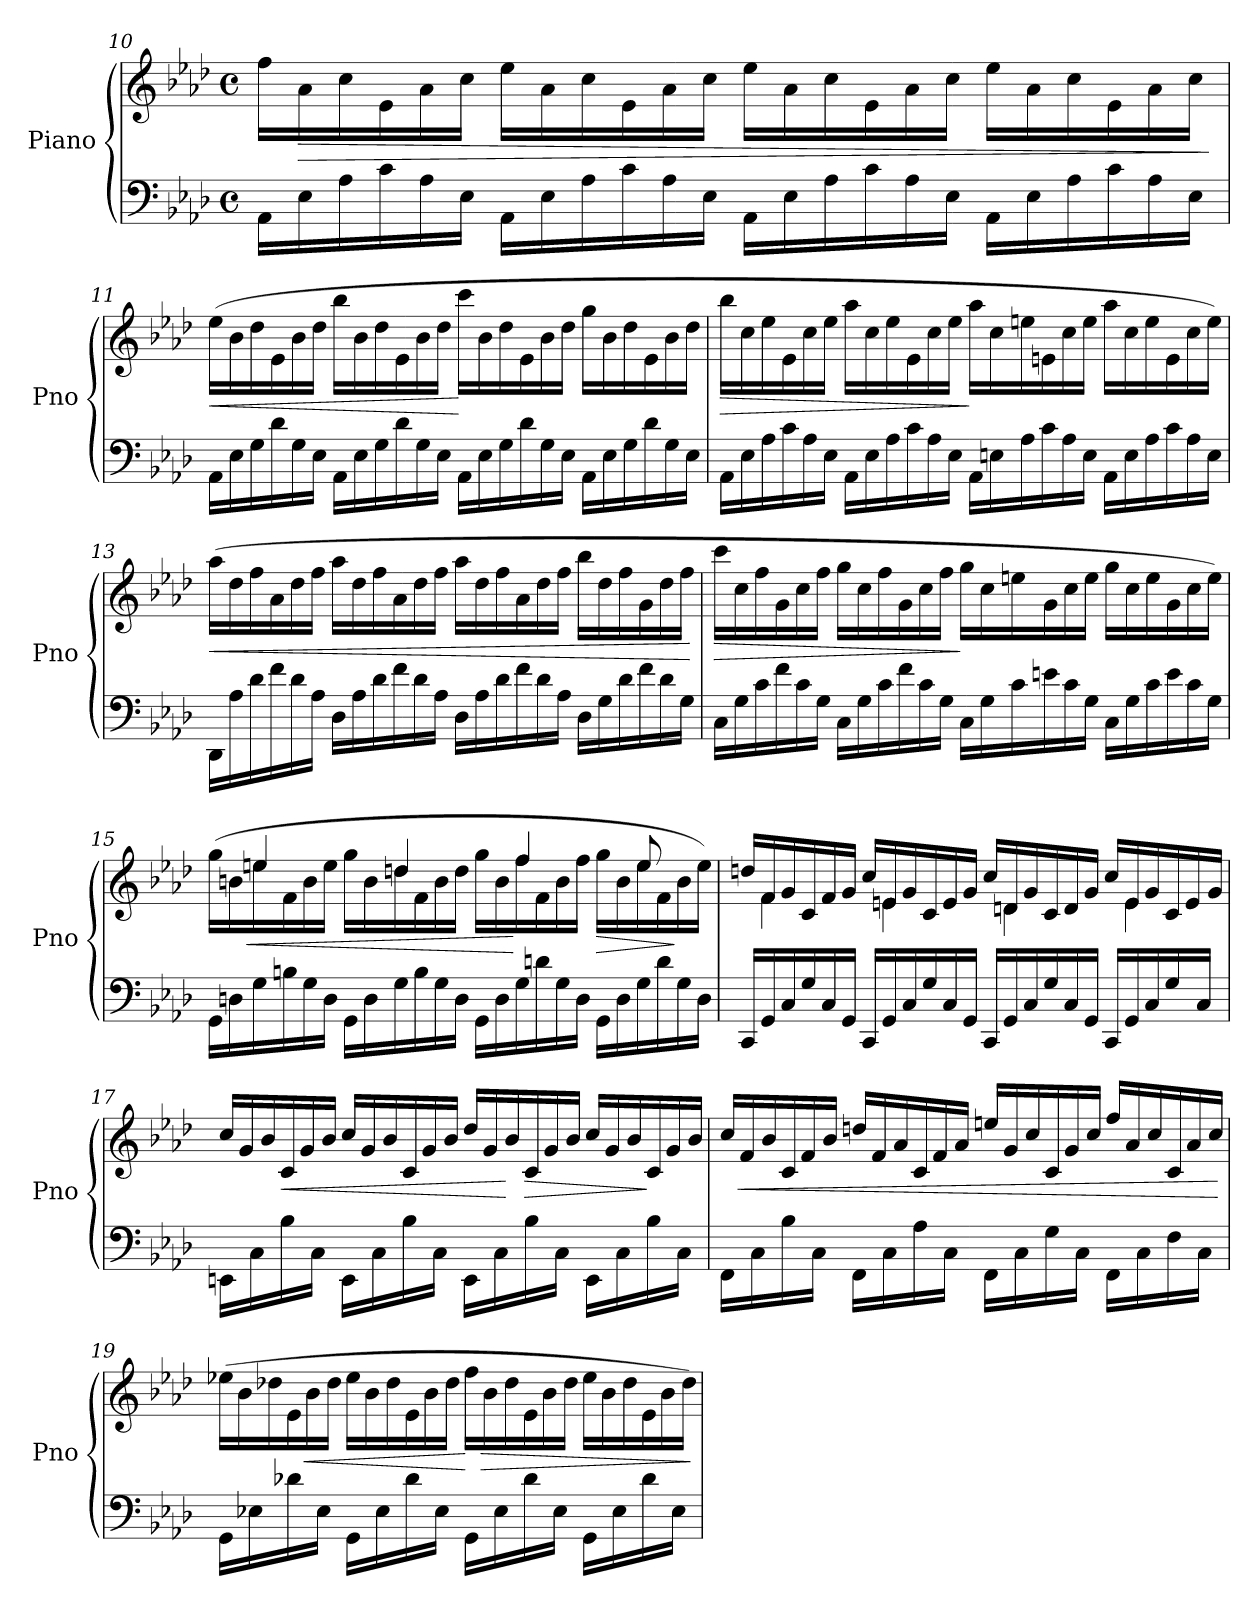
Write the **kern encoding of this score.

**kern	**kern	**dynam
*part1	*part1	*part1
*staff2	*staff1	*staff1/2
*I"Piano	*	*
*I'Pno	*	*
*clefF4	*clefG2	*
*k[b-e-a-d-]	*k[b-e-a-d-]	*
*M4/4	*M4/4	*
*met(c)	*met(c)	*
*Xtuplet	*Xtuplet	*
=10	=10	=10
24AA-!\LL	24ff\LL	.
!	!	!LO:HP:b
24E-!\	24a-\	>
24A-!\	24cc\	.
24c!\	24e-\	.
24A-!\	24a-\	.
24E-!\JJ	24cc\JJ	.
24AA-!\LL	24ee-\LL	.
24E-!\	24a-\	.
24A-!\	24cc\	.
24c!\	24e-\	.
24A-!\	24a-\	.
24E-!\JJ	24cc\JJ	.
24AA-!\LL	24ee-\LL	.
24E-!\	24a-\	.
24A-!\	24cc\	.
24c!\	24e-\	.
24A-!\	24a-\	.
24E-!\JJ	24cc\JJ	.
24AA-!\LL	24ee-\LL	.
24E-!\	24a-\	.
24A-!\	24cc\	.
24c!\	24e-\	.
24A-!\	24a-\	.
24E-!\JJ	24cc\JJ	.
.	.	]
!!LO:LB:g=z
=11	=11	=11
!	!	!LO:HP:b
24AA-!\LL	(24ee-\LL	<
24E-!\	24b-\	.
24G!\	24dd-\	.
24d-!\	24e-\	.
24G!\	24b-\	.
24E-!\JJ	24dd-\JJ	.
24AA-!\LL	24bb-\LL	.
24E-!\	24b-\	.
24G!\	24dd-\	.
24d-!\	24e-\	.
24G!\	24b-\	.
24E-!\JJ	24dd-\JJ	.
24AA-!\LL	24ccc\LL	[
24E-!\	24b-\	.
24G!\	24dd-\	.
24d-!\	24e-\	.
24G!\	24b-\	.
24E-!\JJ	24dd-\JJ	.
24AA-!\LL	24gg\LL	.
24E-!\	24b-\	.
24G!\	24dd-\	.
24d-!\	24e-\	.
24G!\	24b-\	.
24E-!\JJ	24dd-\JJ	.
=12	=12	=12
!	!	!LO:HP:b
24AA-!\LL	24bb-\LL	>
24E-!\	24cc\	.
24A-!\	24ee-\	.
24c!\	24e-\	.
24A-!\	24cc\	.
24E-!\JJ	24ee-\JJ	.
24AA-!\LL	24aa-\LL	.
24E-!\	24cc\	.
24A-!\	24ee-\	.
24c!\	24e-\	.
24A-!\	24cc\	.
24E-!\JJ	24ee-\JJ	.
24AA-!\LL	24aa-\LL	]
24En!\	24cc\	.
24A-!\	24een\	.
24c!\	24en\	.
24A-!\	24cc\	.
24E!\JJ	24ee\JJ	.
24AA-!\LL	24aa-\LL	.
24E!\	24cc\	.
24A-!\	24ee\	.
24c!\	24e\	.
24A-!\	24cc\	.
24E!\JJ	24ee\JJ)	.
!!LO:LB:g=z
=13	=13	=13
!	!	!LO:HP:b
24DD-/LL	(24aa-\LL	<
24A-!\	24dd-\	.
24d-!\	24ff\	.
24f!\	24a-\	.
24d-!\	24dd-\	.
24A-!\JJ	24ff\JJ	.
24D-\LL	24aa-\LL	.
24A-!\	24dd-\	.
24d-!\	24ff\	.
24f!\	24a-\	.
24d-!\	24dd-\	.
24A-!\JJ	24ff\JJ	.
24D-!\LL	24aa-\LL	.
24A-!\	24dd-\	.
24d-!\	24ff\	.
24f!\	24a-\	.
24d-!\	24dd-\	.
24A-!\JJ	24ff\JJ	.
24D-\LL	24bb-\LL	.
24G!\	24dd-\	.
24d-!\	24ff\	.
24f!\	24g\	.
24d-!\	24dd-\	.
24G!\JJ	24ff\JJ	.
.	.	[
=14	=14	=14
!	!	!LO:HP:b
24C\LL	24ccc\LL	>
24G!\	24cc\	.
24c!\	24ff\	.
24f!\	24g\	.
24c!\	24cc\	.
24G!\JJ	24ff\JJ	.
24C!\LL	24gg\LL	.
24G!\	24cc\	.
24c!\	24ff\	.
24f!\	24g\	.
24c!\	24cc\	.
24G!\JJ	24ff\JJ	.
24C!\LL	24gg\LL	]
24G!\	24cc\	.
24c!\	24een\	.
24en!\	24g\	.
24c!\	24cc\	.
24G!\JJ	24ee\JJ	.
24C!\LL	24gg\LL	.
24G!\	24cc\	.
24c!\	24ee\	.
24e!\	24g\	.
24c!\	24cc\	.
24G!\JJ	24ee\JJ)	.
!!LO:LB:g=z
=15	=15	=15
*	*^	*
24GG\LL	12ryy	(>24gg\LL	.
24Dn!\	.	24bn\	.
!	!	!	!LO:HP:b
24G!\	6een/	24ee\	<
24Bn!\	.	24f\	.
24G!\	.	24b\	.
24D!\JJ	.	24ee\JJ	.
24GG!\LL	12ryy	24gg\LL	.
24D!\	.	24b\	.
24G!\	6ddn/	24dd\	.
24B!\	.	24f\	.
24G!\	.	24b\	.
24D!\JJ	.	24dd\JJ	.
24GG!\LL	12ryy	24gg\LL	.
24D!\	.	24b\	.
24G!\	6ff/	24ff\	[
24dn!\	.	24f\	.
24G!\	.	24b\	.
24D!\JJ	.	24ff\JJ	.
!	!	!	!LO:HP:b
24GG!\LL	12ryy	24gg\LL	>
24D!\	.	24b\	.
24G!\	12ee/	24ee\	.
24d!\	.	24f\	.
24G!\	12ryy	24b\	]
24D!\JJ	.	24ee\JJ)	.
=16	=16	=16	=16
24CC/LL	24ryy	24ddn/LL	.
24GG!/	6f\	24f/	.
24C!/	.	24g/	.
24G!/	.	24c/	.
24C!/	.	24f/	.
24GG!/JJ	24ryy	24g/JJ	.
24CC!/LL	24ryy	24cc/LL	.
24GG!/	6en\	24e/	.
24C!/	.	24g/	.
24G!/	.	24c/	.
24C!/	.	24e/	.
24GG!/JJ	24ryy	24g/JJ	.
24CC!/LL	24ryy	24cc/LL	.
24GG!/	6dn\	24d/	.
24C!/	.	24g/	.
24G!/	.	24c/	.
24C!/	.	24d/	.
24GG!/JJ	24ryy	24g/JJ	.
24CC!/LL	24ryy	24cc/LL	.
24GG!/	6e\	24e/	.
24C!/	.	24g/	.
16G!/	.	24c/	.
.	.	24e/	.
16C!/JJ	.	.	.
.	24ryy	24g/JJ	.
*	*v	*v	*
!!LO:LB:g=z
=17	=17	=17
16EEn\LL	24cc/LL	.
.	24g/	.
16C!\	.	.
.	24b-/	.
!	!	!LO:HP:b
16B-\	24c/	<
.	24g/	.
16C!\JJ	.	.
.	24b-/JJ	.
16EE!\LL	24cc/LL	.
.	24g/	.
16C!\	.	.
.	24b-/	.
16B-\	24c/	.
.	24g/	.
16C!\JJ	.	.
.	24b-/JJ	.
16EE!\LL	24dd-/LL	.
.	24g/	.
16C!\	.	.
.	24b-/	[
!	!	!LO:HP:b
16B-\	24c/	>
.	24g/	.
16C!\JJ	.	.
.	24b-/JJ	.
16EE!\LL	24cc/LL	.
.	24g/	.
16C!\	.	.
.	24b-/	.
16B-\	24c/	]
.	24g/	.
16C!\JJ	.	.
.	24b-/JJ	.
=18	=18	=18
16FF\LL	24cc/LL	.
!	!	!LO:HP:b
.	24f/	<
16C!\	.	.
.	24b-/	.
16B-\	24c/	.
.	24f/	.
16C!\JJ	.	.
.	24b-/JJ	.
16FF!\LL	24ddn/LL	.
.	24f/	.
16C!\	.	.
.	24a-/	.
16A-\	24c/	.
.	24f/	.
16C!\JJ	.	.
.	24a-/JJ	.
16FF!\LL	24een/LL	.
.	24g/	.
16C!\	.	.
.	24cc/	.
16G\	24c/	.
.	24g/	.
16C!\JJ	.	.
.	24cc/JJ	.
16FF!\LL	24ff/LL	.
.	24a-/	.
16C!\	.	.
.	24cc/	.
16F\	24c/	.
.	24a-/	.
16C!\JJ	.	.
.	24cc/JJ	.
.	.	[
!!LO:PB:g=z
=19	=19	=19
16GG\LL	(>24ee-X\LL	.
.	24b-\	.
16E-X\	.	.
.	24dd-X\	.
16d-X\	24e-\	.
!	!	!LO:HP:b
.	24b-\	<
16E-\JJ	.	.
.	24dd-\JJ	.
16GG\LL	24ee-\LL	.
.	24b-\	.
16E-\	.	.
.	24dd-\	.
16d-\	24e-\	.
.	24b-\	.
16E-\JJ	.	.
.	24dd-\JJ	.
16GG\LL	24ff\LL	[
!	!	!LO:HP:b
.	24b-\	>
16E-\	.	.
.	24dd-\	.
16d-\	24e-\	.
.	24b-\	.
16E-\JJ	.	.
.	24dd-\JJ	.
16GG\LL	24ee-\LL	.
.	24b-\	.
16E-\	.	.
.	24dd-\	.
16d-\	24e-\	.
.	24b-\	.
16E-\JJ	.	.
.	24dd-\JJ)	.
.	.	]
=	=	=
*-	*-	*-
